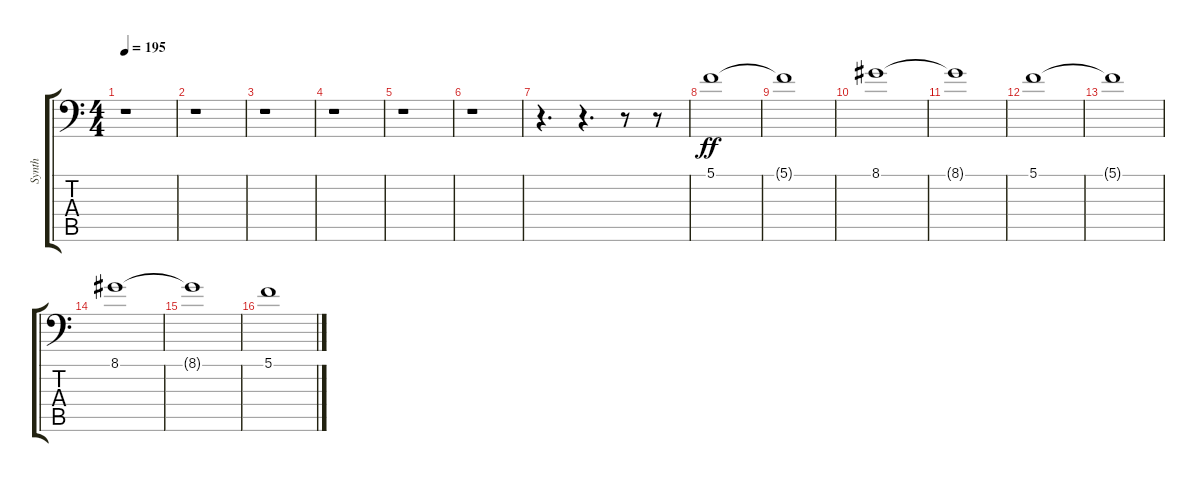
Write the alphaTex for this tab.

\track ("Synth" "Synth") {instrument pad4choir}
\staff {score tabs}
\tuning (C4 G3 Eb3 Bb2 F2 Bb1) {hide}
\ts (4 4)
\tempo 195
\clef f4
\ks c
r.1{dy f} |
r.1 |
r.1 |
r.1 |
r.1 |
r.1 |
r.4{d} r.4{d} r.8 r.8 |
5.1.1{dy ff} |
5.1{t}.1 |
8.1.1 |
8.1{t}.1 |
5.1.1 |
5.1{t}.1 |
8.1.1 |
8.1{t}.1 |
5.1.1
